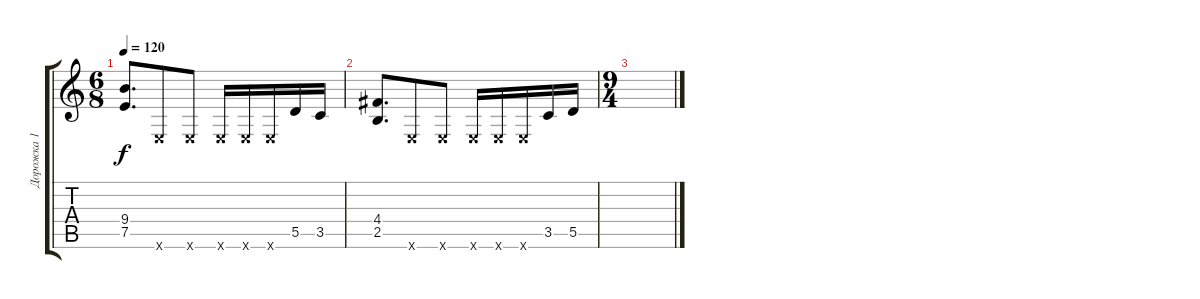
\track ("Дорожка 1" "Дорожка 1") {instrument acousticguitarsteel}
\staff {score tabs}
\tuning (E4 B3 G3 D3 A2 E2) {hide}
\ts (6 8)
\tempo 120
\clef g2
\ks c
(9.4 7.5).8{d dy f} 0.6{x}.8 0.6{x}.8 0.6{x}.16 0.6{x}.16 0.6{x}.16 5.5.16 3.5.16 |
(4.4 2.5).8{d} 0.6{x}.8 0.6{x}.8 0.6{x}.16 0.6{x}.16 0.6{x}.16 3.5.16 5.5.16 |
\ts (9 4)
